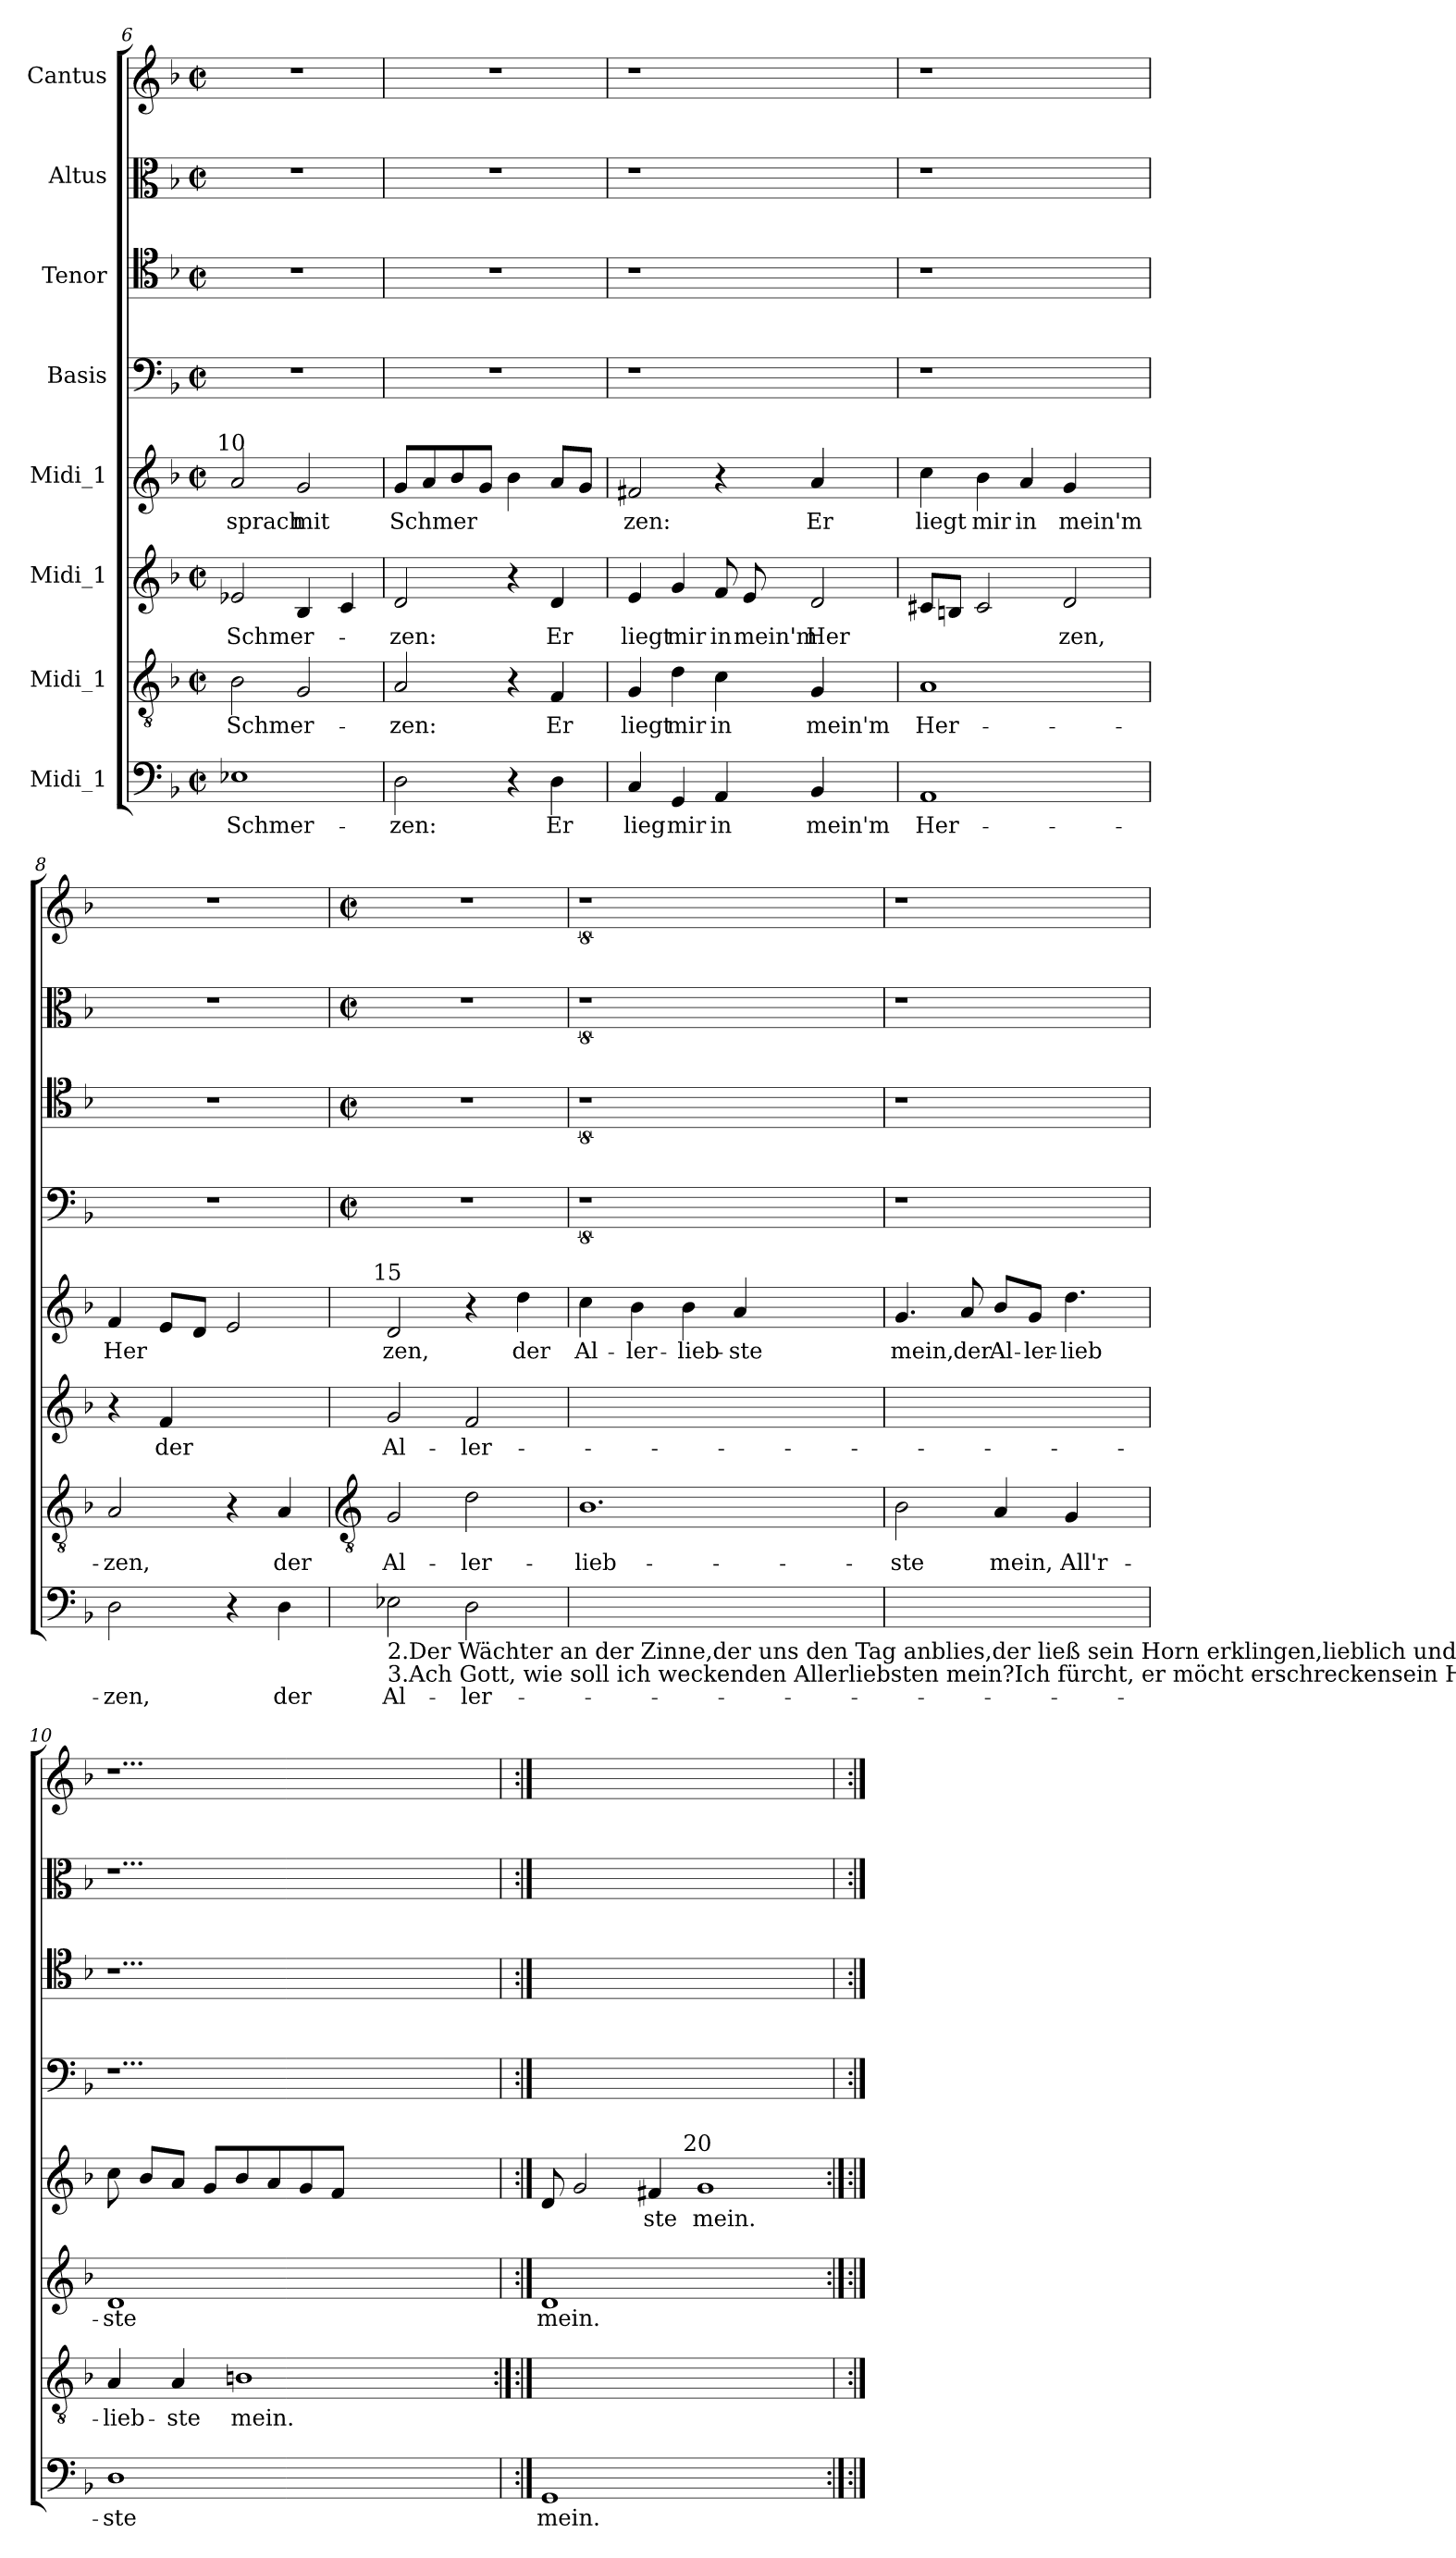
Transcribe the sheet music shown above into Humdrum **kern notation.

**kern	**text	**kern	**text	**kern	**text	**kern	**text	**kern	**kern	**kern	**kern
*part8	*part8	*part7	*part7	*part6	*part6	*part5	*part5	*part4	*part3	*part2	*part1
*staff8	*staff8	*staff7	*staff7	*staff6	*staff6	*staff5	*staff5	*staff4	*staff3	*staff2	*staff1
*I"Midi_1	*	*I"Midi_1	*	*I"Midi_1	*	*I"Midi_1	*	*I"Basis	*I"Tenor	*I"Altus	*I"Cantus
!!LO:LB:g=z
*clefF4	*	*clefGv2	*	*clefG2	*	*clefG2	*	*clefF4	*clefC4	*clefC3	*clefG2
*k[b-]	*	*k[b-]	*	*k[b-]	*	*k[b-]	*	*k[b-]	*k[b-]	*k[b-]	*k[b-]
*F:	*	*F:	*	*F:	*	*F:	*	*F:	*F:	*F:	*F:
*M2/2	*	*M2/2	*	*M2/2	*	*M2/2	*	*M2/2	*M2/2	*M2/2	*M2/2
*met(c|)	*	*met(c|)	*	*met(c|)	*	*met(c|)	*	*met(c|)	*met(c|)	*met(c|)	*met(c|)
=6	=6	=6	=6	=6	=6	=6	=6	=6	=6	=6	=6
!	!	!	!	!	!	!LO:TX:a:cj:t=10	!	!	!	!	!
!	!LO:LY:b	!	!LO:LY:b	!	!LO:LY:b	!	!LO:LY:b	!	!	!	!
1E-X	Schmer-	2B-	Schmer-	2e-X	Schmer-	2a	sprach	1r	1r	1r	1r
!	!	!	!	!	!	!	!LO:LY:b	!	!	!	!
.	.	2G	.	4B-	.	2g	mit	.	.	.	.
.	.	.	.	4c	.	.	.	.	.	.	.
!!LO:LB:g=z
=7	=7	=7	=7	=7	=7	=7	=7	=7	=7	=7	=7
!	!LO:LY:b	!	!LO:LY:b	!	!LO:LY:b	!	!LO:LY:b	!	!	!	!
2D	-zen:	2A	-zen:	2d	-zen:	8gL	Schmer	1r	1r	1r	1r
.	.	.	.	.	.	8a	.	.	.	.	.
.	.	.	.	.	.	8b-	.	.	.	.	.
.	.	.	.	.	.	8gJ	.	.	.	.	.
4r	.	4r	.	4r	.	4b-	.	.	.	.	.
!	!LO:LY:b	!	!LO:LY:b	!	!LO:LY:b	!	!	!	!	!	!
4D	Er	4F	Er	4d	Er	8aL	.	.	.	.	.
.	.	.	.	.	.	8gJ	.	.	.	.	.
=8	=8	=8	=8	=8	=8	=8	=8	=8	=8	=8	=8
!	!LO:LY:b	!	!LO:LY:b	!	!LO:LY:b	!	!LO:LY:b	!	!	!	!
4C	lieg	4G	liegt	4e	liegt	2f#X	zen:	1r	1r	1r	1r
!	!LO:LY:b	!	!LO:LY:b	!	!LO:LY:b	!	!	!	!	!	!
4GG	mir	4d	mir	4g	mir	.	.	.	.	.	.
!	!LO:LY:b	!	!LO:LY:b	!	!LO:LY:b	!	!	!	!	!	!
4AA	in	4c	in	8f	in	4r	.	.	.	.	.
!	!	!	!	!	!LO:LY:b	!	!	!	!	!	!
.	.	.	.	8e	mein'm	.	.	.	.	.	.
!	!LO:LY:b	!	!LO:LY:b	!	!LO:LY:b	!	!LO:LY:b	!	!	!	!
4BB-	mein'm	4G	mein'm	2d	Her-	4a	Er	.	.	.	.
4ryy	.	4ryy	.	.	.	4ryy	.	4ryy	4ryy	4ryy	4ryy
=8	=8	=8	=8	=8	=8	=8	=8	=8	=8	=8	=8
!	!LO:LY:b	!	!LO:LY:b	!	!	!	!LO:LY:b	!	!	!	!
1AA	Her-	1A	Her-	8c#XL	.	4cc	liegt	1r	1r	1r	1r
!	!	!	!	!	!LO:LY:b	!	!	!	!	!	!
.	.	.	.	8BJ	--	.	.	.	.	.	.
!	!	!	!	!	!	!	!LO:LY:b	!	!	!	!
.	.	.	.	2c#	.	4b-	mir	.	.	.	.
!	!	!	!	!	!	!	!LO:LY:b	!	!	!	!
.	.	.	.	.	.	4a	in	.	.	.	.
!	!	!	!	!	!LO:LY:b	!	!LO:LY:b	!	!	!	!
.	.	.	.	2d	zen,	4g	mein'm	.	.	.	.
4ryy	.	4ryy	.	.	.	4ryy	.	4ryy	4ryy	4ryy	4ryy
=8	=8	=8	=8	=8	=8	=8	=8	=8	=8	=8	=8
!	!LO:LY:b	!	!LO:LY:b	!	!	!	!LO:LY:b	!	!	!	!
2D	-zen,	2A	-zen,	4r	.	4f	Her	1r	1r	1r	1r
!	!	!	!	!	!LO:LY:b	!	!	!	!	!	!
.	.	.	.	4f	der	8eL	.	.	.	.	.
.	.	.	.	.	.	8dJ	.	.	.	.	.
4r	.	4r	.	2ryy	.	2e	.	.	.	.	.
!	!LO:LY:b	!	!LO:LY:b	!	!	!	!	!	!	!	!
4D	der	4A	der	.	.	.	.	.	.	.	.
!!LO:LB:g=z
=9	=9	=9	=9	=9	=9	=9	=9	=9	=9	=9	=9
*	*	*clefGv2	*	*	*	*	*	*	*	*	*
*	*	*	*	*	*	*	*	*M2/2	*M2/2	*M2/2	*M2/2
*	*	*	*	*	*	*	*	*met(c|)	*met(c|)	*met(c|)	*met(c|)
!	!	!	!	!	!	!LO:TX:a:cj:t=15	!	!	!	!	!
!LO:TX:b:t=2.Der Wächter an der Zinne,der uns den Tag anblies,der ließ sein Horn erklingen,lieblich und dazu süß.Jungfrau, weckt Eur'n Gesellen,hüt't Euch vor Ungefälle,denn es ist an der Zeit.	!	!	!	!	!	!	!	!	!	!	!
!LO:TX:b:t=3.Ach Gott, wie soll ich weckenden Allerliebsten mein?Ich fürcht, er möcht erschreckensein Herz und auch das mein'.Er ist mein's Herz'n ein G'selle,er sei gleich, wo er wölle,der Herzall'rliebste mein.	!	!	!	!	!	!	!	!	!	!	!
!	!LO:LY:b	!	!LO:LY:b	!	!LO:LY:b	!	!LO:LY:b	!	!	!	!
2E-X	Al-	2G	Al-	2g	Al-	2d	zen,	1r	1r	1r	1r
!	!LO:LY:b	!	!LO:LY:b	!	!LO:LY:b	!	!	!	!	!	!
2D	-ler-	2d	-ler-	2f	-ler-	4r	.	.	.	.	.
!	!	!	!	!	!	!	!LO:LY:b	!	!	!	!
.	.	.	.	.	.	4dd	der	.	.	.	.
!!LO:LB:g=z
=10	=10	=10	=10	=10	=10	=10	=10	=10	=10	=10	=10
!	!LO:LY:b	!	!LO:LY:b	!	!LO:LY:b	!	!LO:LY:b	!	!	!	!
[1Gyy	-lieb-	1.B-	-lieb-	[1dyy	-lieb-	4cc	Al-	8%9r	8%9r	8%9r	8%9r
!	!	!	!	!	!	!	!LO:LY:b	!	!	!	!
.	.	.	.	.	.	4b-	-ler-	.	.	.	.
!	!	!	!	!	!	!	!LO:LY:b	!	!	!	!
.	.	.	.	.	.	4b-	-lieb-	.	.	.	.
!	!	!	!	!	!	!	!LO:LY:b	!	!	!	!
.	.	.	.	.	.	4a	-ste	.	.	.	.
2ryy	.	.	.	2ryy	.	2ryy	.	.	.	.	.
.	.	.	.	.	.	.	.	4.ryy	4.ryy	4.ryy	4.ryy
=10	=10	=10	=10	=10	=10	=10	=10	=10	=10	=10	=10
!	!	!	!LO:LY:b	!	!	!	!LO:LY:b	!	!	!	!
1Gyy]	.	2B-	-ste	1dyy]	.	4.g	mein,	1r	1r	1r	1r
!	!	!	!	!	!	!	!LO:LY:b	!	!	!	!
.	.	.	.	.	.	8a	der	.	.	.	.
!	!	!	!LO:LY:b	!	!	!	!LO:LY:b	!	!	!	!
.	.	4A	mein,	.	.	8b-L	Al-	.	.	.	.
!	!	!	!	!	!	!	!LO:LY:b	!	!	!	!
.	.	.	.	.	.	8gJ	-ler-	.	.	.	.
!	!	!	!LO:LY:b	!	!	!	!LO:LY:b	!	!	!	!
.	.	4G	All'r-	.	.	4.dd	-lieb	.	.	.	.
8ryy	.	8ryy	.	8ryy	.	.	.	8ryy	8ryy	8ryy	8ryy
=10	=10	=10	=10	=10	=10	=10	=10	=10	=10	=10	=10
!	!LO:LY:b	!	!LO:LY:b	!	!LO:LY:b	!	!	!	!	!	!
1D	-ste	4A	-lieb-	1d	-ste	8cc	.	1...r	1...r	1...r	1...r
.	.	.	.	.	.	8b-L	.	.	.	.	.
!	!	!	!LO:LY:b	!	!	!	!	!	!	!	!
.	.	4A	-ste	.	.	8aJ	.	.	.	.	.
.	.	.	.	.	.	8gL	.	.	.	.	.
!	!	!	!LO:LY:b	!	!	!	!	!	!	!	!
.	.	1Bn	mein.	.	.	8b-	.	.	.	.	.
.	.	.	.	.	.	8a	.	.	.	.	.
.	.	.	.	.	.	8g	.	.	.	.	.
.	.	.	.	.	.	8fJ	.	.	.	.	.
2..ryy	.	.	.	2..ryy	.	2..ryy	.	.	.	.	.
.	.	4.ryy	.	.	.	.	.	.	.	.	.
=	=	=:|!	=	=	=	=	=	=	=	=	=
!	!LO:LY:b	!	!	!	!LO:LY:b	!	!	!	!	!	!
1GG	mein.	1ryy	.	1d	mein.	8d	.	1ryy	1ryy	1ryy	1ryy
!	!	!	!	!	!	!	!LO:LY:b	!	!	!	!
.	.	.	.	.	.	2g	-	.	.	.	.
!	!	!	!	!	!	!	!LO:LY:b	!	!	!	!
.	.	.	.	.	.	4f#X	ste	.	.	.	.
!	!	!	!	!	!	!LO:TX:a:cj:t=20	!	!	!	!	!
!	!	!	!	!	!	!	!LO:LY:b	!	!	!	!
.	.	.	.	.	.	1g	mein.	.	.	.	.
2..ryy	.	2..ryy	.	2..ryy	.	.	.	2..ryy	2..ryy	2..ryy	2..ryy
=:|!	=	=	=	=:|!	=	=:|!	=	=	=	=	=
*-	*-	*-	*-	*-	*-	*-	*-	*-	*-	*-	*-
